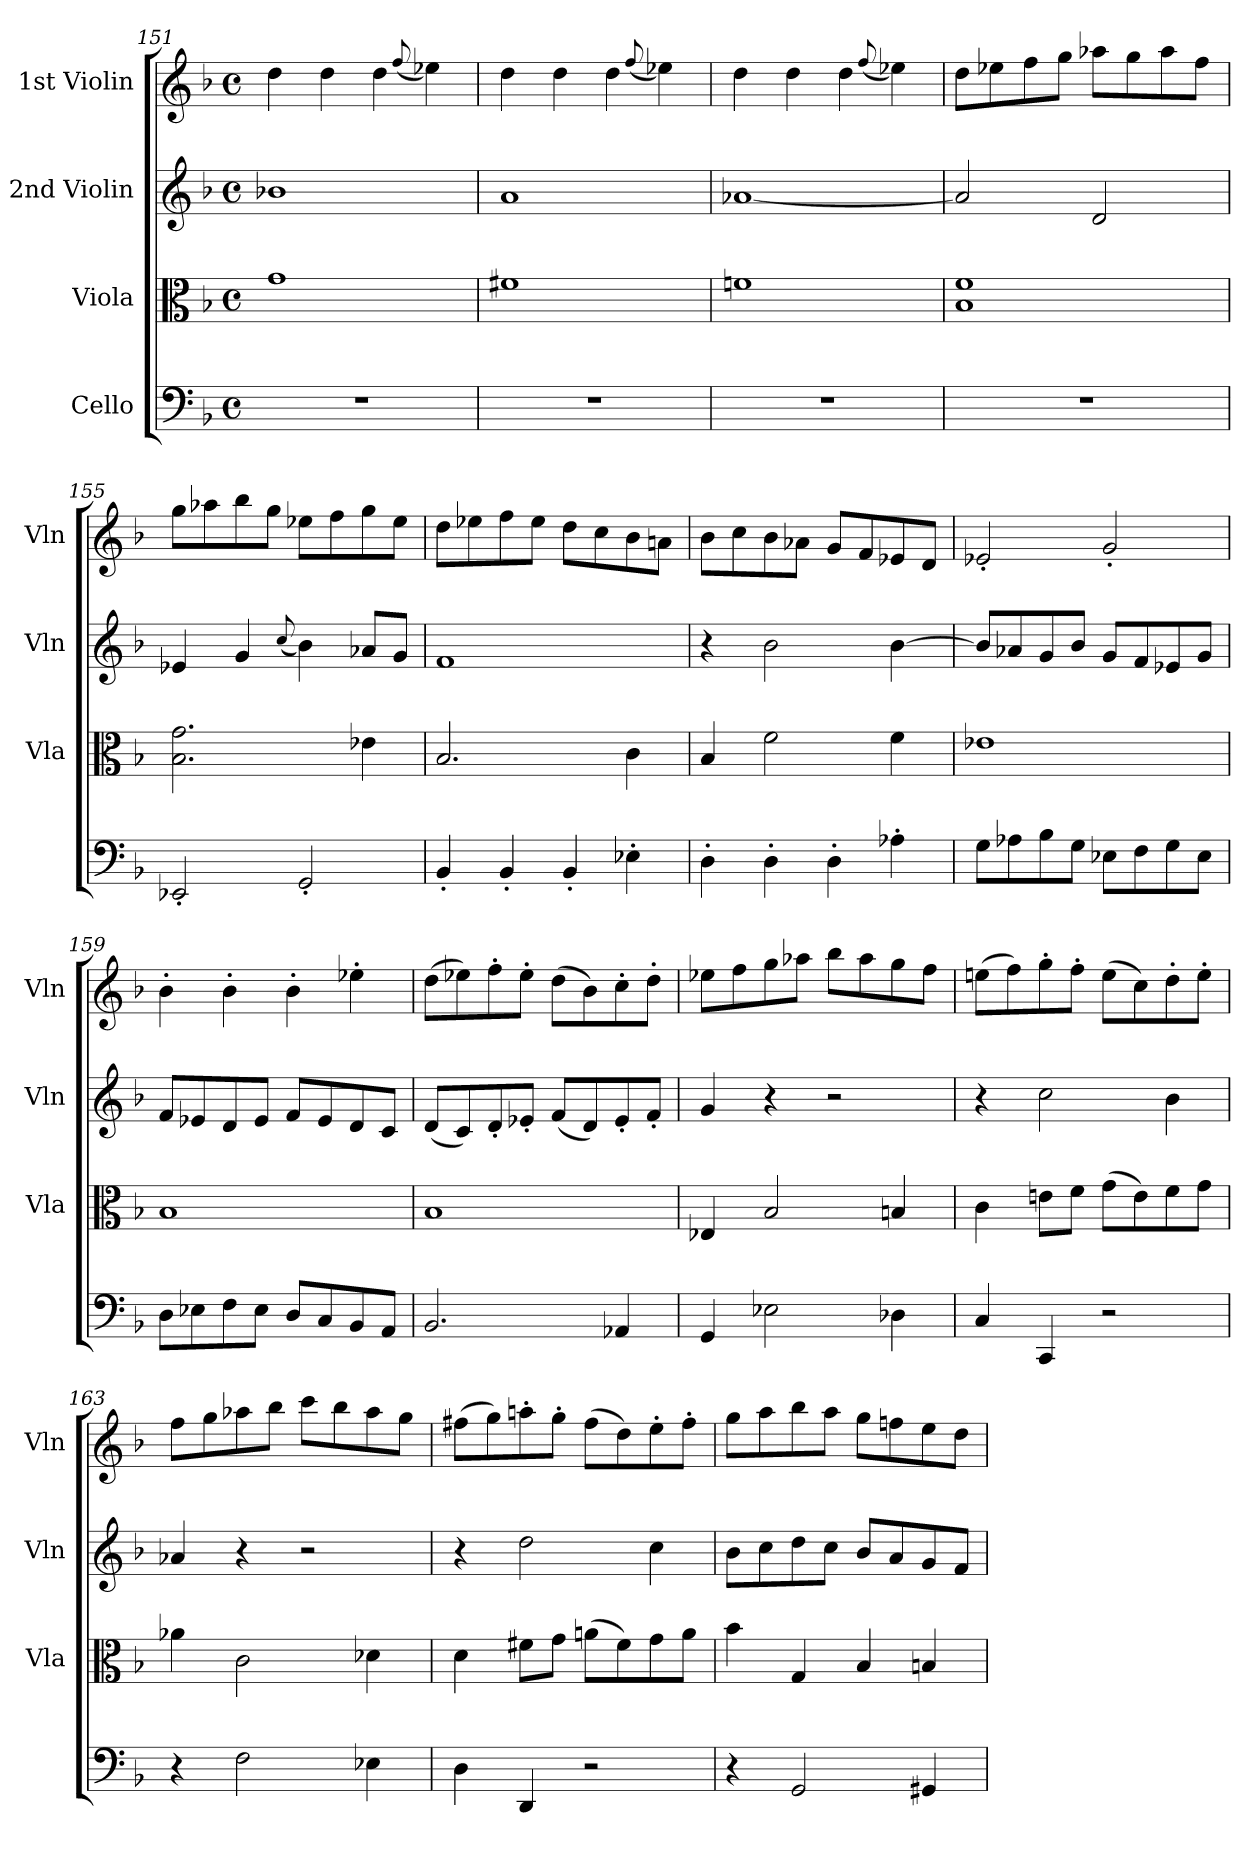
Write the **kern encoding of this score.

**kern	**kern	**kern	**kern
*part4	*part3	*part2	*part1
*staff4	*staff3	*staff2	*staff1
*I"Cello	*I"Viola	*I"2nd Violin	*I"1st Violin
*	*I'Vla	*I'Vln	*I'Vln
*clefF4	*clefC3	*clefG2	*clefG2
*k[b-]	*k[b-]	*k[b-]	*k[b-]
*F:	*F:	*F:	*F:
*M4/4	*M4/4	*M4/4	*M4/4
*met(c)	*met(c)	*met(c)	*met(c)
=151	=151	=151	=151
1r	1g	1b-X	4dd
.	.	.	4dd
.	.	.	4dd
.	.	.	(8qqff/
.	.	.	4ee-X)
=152	=152	=152	=152
1r	1f#X	1a	4dd
.	.	.	4dd
.	.	.	4dd
.	.	.	(8qqff/
.	.	.	4ee-X)
=153	=153	=153	=153
1r	1fn	[1a-X	4dd
.	.	.	4dd
.	.	.	4dd
.	.	.	(8qqff/
.	.	.	4ee-X)
=154	=154	=154	=154
1r	1B- 1f	2a-]	8ddL
.	.	.	8ee-X
.	.	.	8ff
.	.	.	8ggJ
.	.	2d	8aa-XL
.	.	.	8gg
.	.	.	8aa-
.	.	.	8ffJ
=155	=155	=155	=155
2EE-X'	2.B- 2.g	4e-X	8ggL
.	.	.	8aa-X
.	.	4g	8bb-
.	.	.	8ggJ
.	.	(8qqcc/	.
2GG'	.	4b-)	8ee-XL
.	.	.	8ff
.	4e-X	8a-XL	8gg
.	.	8gJ	8ee-J
=156	=156	=156	=156
4BB-'	2.B-	1f	8ddL
.	.	.	8ee-X
4BB-'	.	.	8ff
.	.	.	8ee-J
4BB-'	.	.	8ddL
.	.	.	8cc
4E-X'	4c	.	8b-
.	.	.	8anJ
=157	=157	=157	=157
4D'	4B-	4r	8b-L
.	.	.	8cc
4D'	2f	2b-	8b-
.	.	.	8a-XJ
4D'	.	.	8gL
.	.	.	8f
4A-X'	4f	[4b-	8e-X
.	.	.	8dJ
=158	=158	=158	=158
8GL	1e-X	8b-L]	2e-X'
8A-X	.	8a-X	.
8B-	.	8g	.
8GJ	.	8b-J	.
8E-XL	.	8gL	2g'
8F	.	8f	.
8G	.	8e-X	.
8E-J	.	8gJ	.
=159	=159	=159	=159
8DL	1B-	8fL	4b-'
8E-X	.	8e-X	.
8F	.	8d	4b-'
8E-J	.	8e-J	.
8DL	.	8fL	4b-'
8C	.	8e-	.
8BB-	.	8d	4ee-X'
8AAJ	.	8cJ	.
=160	=160	=160	=160
2.BB-	1B-	(8dL	(8ddL
.	.	8c)	8ee-X)
.	.	8d'	8ff'
.	.	8e-X'J	8ee-'J
.	.	(8fL	(8ddL
.	.	8d)	8b-)
4AA-X	.	8e-'	8cc'
.	.	8f'J	8dd'J
=161	=161	=161	=161
4GG	4E-X	4g	8ee-XL
.	.	.	8ff
2E-X	2B-	4r	8gg
.	.	.	8aa-XJ
.	.	2r	8bb-L
.	.	.	8aa-
4D-X	4Bn	.	8gg
.	.	.	8ffJ
=162	=162	=162	=162
4C	4c	4r	(8eenL
.	.	.	8ff)
4CC	8enL	2cc	8gg'
.	8fJ	.	8ff'J
2r	(8gL	.	(8eeL
.	8e)	.	8cc)
.	8f	4b-	8dd'
.	8gJ	.	8ee'J
=163	=163	=163	=163
4r	4a-X	4a-X	8ffL
.	.	.	8gg
2F	2c	4r	8aa-X
.	.	.	8bb-J
.	.	2r	8cccL
.	.	.	8bb-
4E-X	4d-X	.	8aa-
.	.	.	8ggJ
=164	=164	=164	=164
4D	4d	4r	(8ff#XL
.	.	.	8gg)
4DD	8f#XL	2dd	8aan'
.	8gJ	.	8gg'J
2r	(8anL	.	(8ff#L
.	8f#)	.	8dd)
.	8g	4cc	8ee'
.	8aJ	.	8ff#'J
=165	=165	=165	=165
4r	4b-	8b-L	8ggL
.	.	8cc	8aa
2GG	4G	8dd	8bb-
.	.	8ccJ	8aaJ
.	4B-	8b-L	8ggL
.	.	8a	8ffn
4GG#X	4Bn	8g	8ee
.	.	8fJ	8ddJ
=	=	=	=
*-	*-	*-	*-
